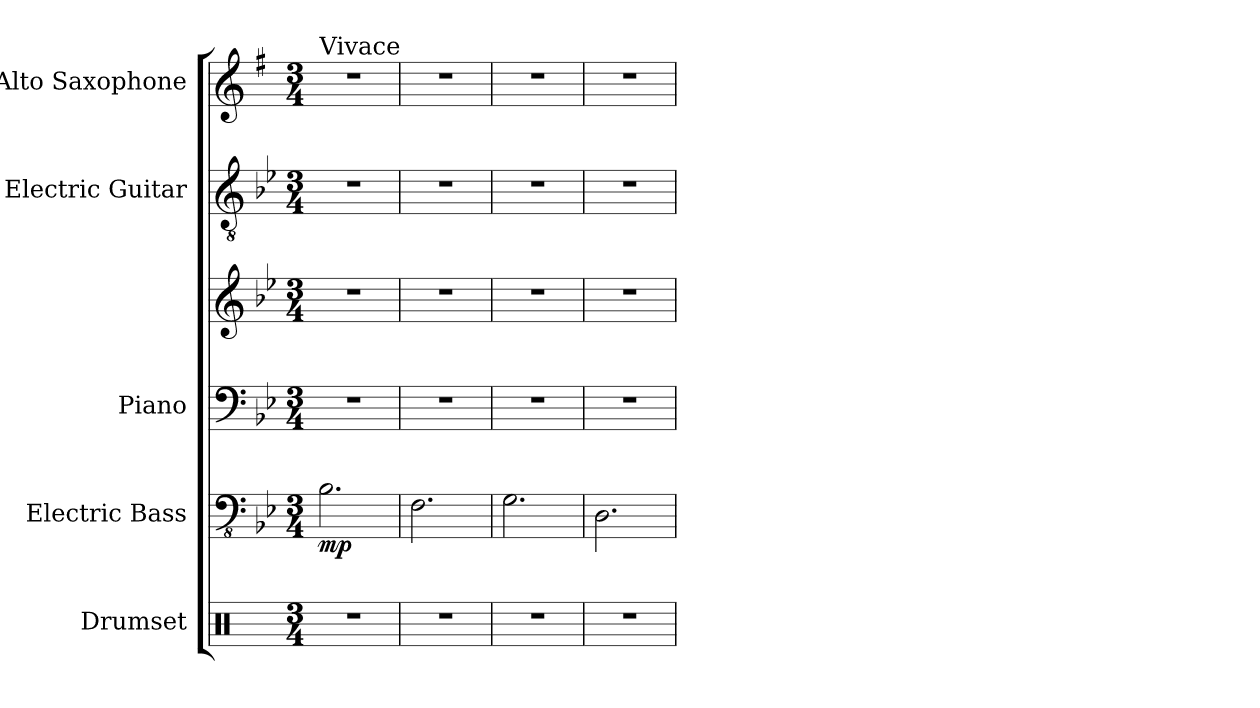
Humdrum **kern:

**kern	**kern	**dynam	**kern	**kern	**kern	**kern
*part5	*part4	*part4	*part3	*part3	*part2	*part1
*staff6	*staff5	*staff5	*staff4	*staff3	*staff2	*staff1
*I"Drumset	*I"Electric Bass	*	*I"Piano	*	*I"Electric Guitar	*I"Alto Saxophone
*I'Drs.	*I'El. B.	*	*I'Pno.	*	*I'El. Guit.	*I'A. Sax.
*clefX	*clefFv4	*	*clefF4	*clefG2	*clefGv2	*clefG2
*	*	*	*	*	*	*ITrd5c9
*k[]	*k[b-e-]	*	*k[b-e-]	*k[b-e-]	*k[b-e-]	*k[b-e-]
*C:	*B-:	*	*B-:	*B-:	*B-:	*B-:
*M3/4	*M3/4	*	*M3/4	*M3/4	*M3/4	*M3/4
=1	=1	=1	=1	=1	=1	=1
!	!	!	!	!	!	!LO:TX:a:t=Vivace
!	!	!LO:DY:b	!	!	!	!
2.r	2.BB-\	mp	2.r	2.r	2.r	2.r
=2	=2	=2	=2	=2	=2	=2
2.r	2.FF\	.	2.r	2.r	2.r	2.r
=3	=3	=3	=3	=3	=3	=3
2.r	2.GG\	.	2.r	2.r	2.r	2.r
=4	=4	=4	=4	=4	=4	=4
2.r	2.DD\	.	2.r	2.r	2.r	2.r
=	=	=	=	=	=	=
*-	*-	*-	*-	*-	*-	*-
